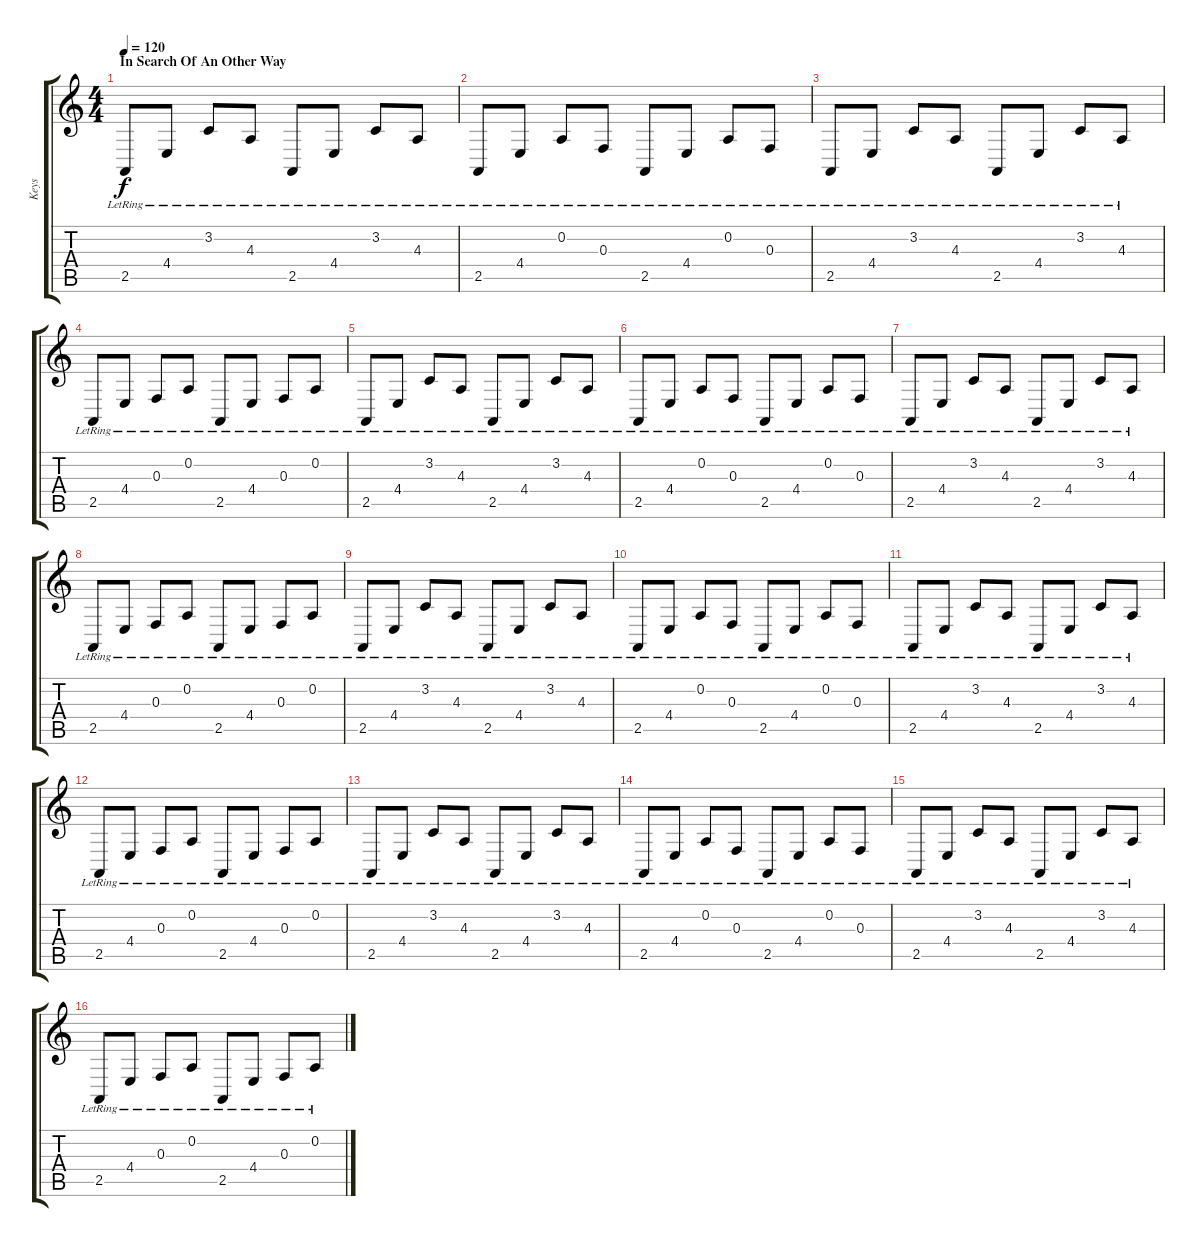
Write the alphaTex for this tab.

\track ("Keys" "Keys") {instrument pad4choir}
\staff {score tabs}
\tuning (D4 A3 F3 C3 G2 D2) {hide}
\ts (4 4)
\section ("" "In Search Of An Other Way")
\tempo 120
\clef g2
\ks c
2.5{lr}.8{dy f volume 13 balance 5 instrument brightacousticpiano} 4.4{lr}.8 3.2{lr}.8 4.3{lr}.8 2.5{lr}.8 4.4{lr}.8 3.2{lr}.8 4.3{lr}.8 |
2.5{lr}.8 4.4{lr}.8 0.2{lr}.8 0.3{lr}.8 2.5{lr}.8 4.4{lr}.8 0.2{lr}.8 0.3{lr}.8 |
2.5{lr}.8 4.4{lr}.8 3.2{lr}.8 4.3{lr}.8 2.5{lr}.8 4.4{lr}.8 3.2{lr}.8 4.3{lr}.8 |
2.5{lr}.8 4.4{lr}.8 0.3{lr}.8 0.2{lr}.8 2.5{lr}.8 4.4{lr}.8 0.3{lr}.8 0.2{lr}.8 |
2.5{lr}.8 4.4{lr}.8 3.2{lr}.8 4.3{lr}.8 2.5{lr}.8 4.4{lr}.8 3.2{lr}.8 4.3{lr}.8 |
2.5{lr}.8 4.4{lr}.8 0.2{lr}.8 0.3{lr}.8 2.5{lr}.8 4.4{lr}.8 0.2{lr}.8 0.3{lr}.8 |
2.5{lr}.8 4.4{lr}.8 3.2{lr}.8 4.3{lr}.8 2.5{lr}.8 4.4{lr}.8 3.2{lr}.8 4.3{lr}.8 |
2.5{lr}.8 4.4{lr}.8 0.3{lr}.8 0.2{lr}.8 2.5{lr}.8 4.4{lr}.8 0.3{lr}.8 0.2{lr}.8 |
2.5{lr}.8 4.4{lr}.8 3.2{lr}.8 4.3{lr}.8 2.5{lr}.8 4.4{lr}.8 3.2{lr}.8 4.3{lr}.8 |
2.5{lr}.8 4.4{lr}.8 0.2{lr}.8 0.3{lr}.8 2.5{lr}.8 4.4{lr}.8 0.2{lr}.8 0.3{lr}.8 |
2.5{lr}.8 4.4{lr}.8 3.2{lr}.8 4.3{lr}.8 2.5{lr}.8 4.4{lr}.8 3.2{lr}.8 4.3{lr}.8 |
2.5{lr}.8 4.4{lr}.8 0.3{lr}.8 0.2{lr}.8 2.5{lr}.8 4.4{lr}.8 0.3{lr}.8 0.2{lr}.8 |
2.5{lr}.8 4.4{lr}.8 3.2{lr}.8 4.3{lr}.8 2.5{lr}.8 4.4{lr}.8 3.2{lr}.8 4.3{lr}.8 |
2.5{lr}.8 4.4{lr}.8 0.2{lr}.8 0.3{lr}.8 2.5{lr}.8 4.4{lr}.8 0.2{lr}.8 0.3{lr}.8 |
2.5{lr}.8 4.4{lr}.8 3.2{lr}.8 4.3{lr}.8 2.5{lr}.8 4.4{lr}.8 3.2{lr}.8 4.3{lr}.8 |
2.5{lr}.8 4.4{lr}.8 0.3{lr}.8 0.2{lr}.8 2.5{lr}.8 4.4{lr}.8 0.3{lr}.8 0.2{lr}.8
